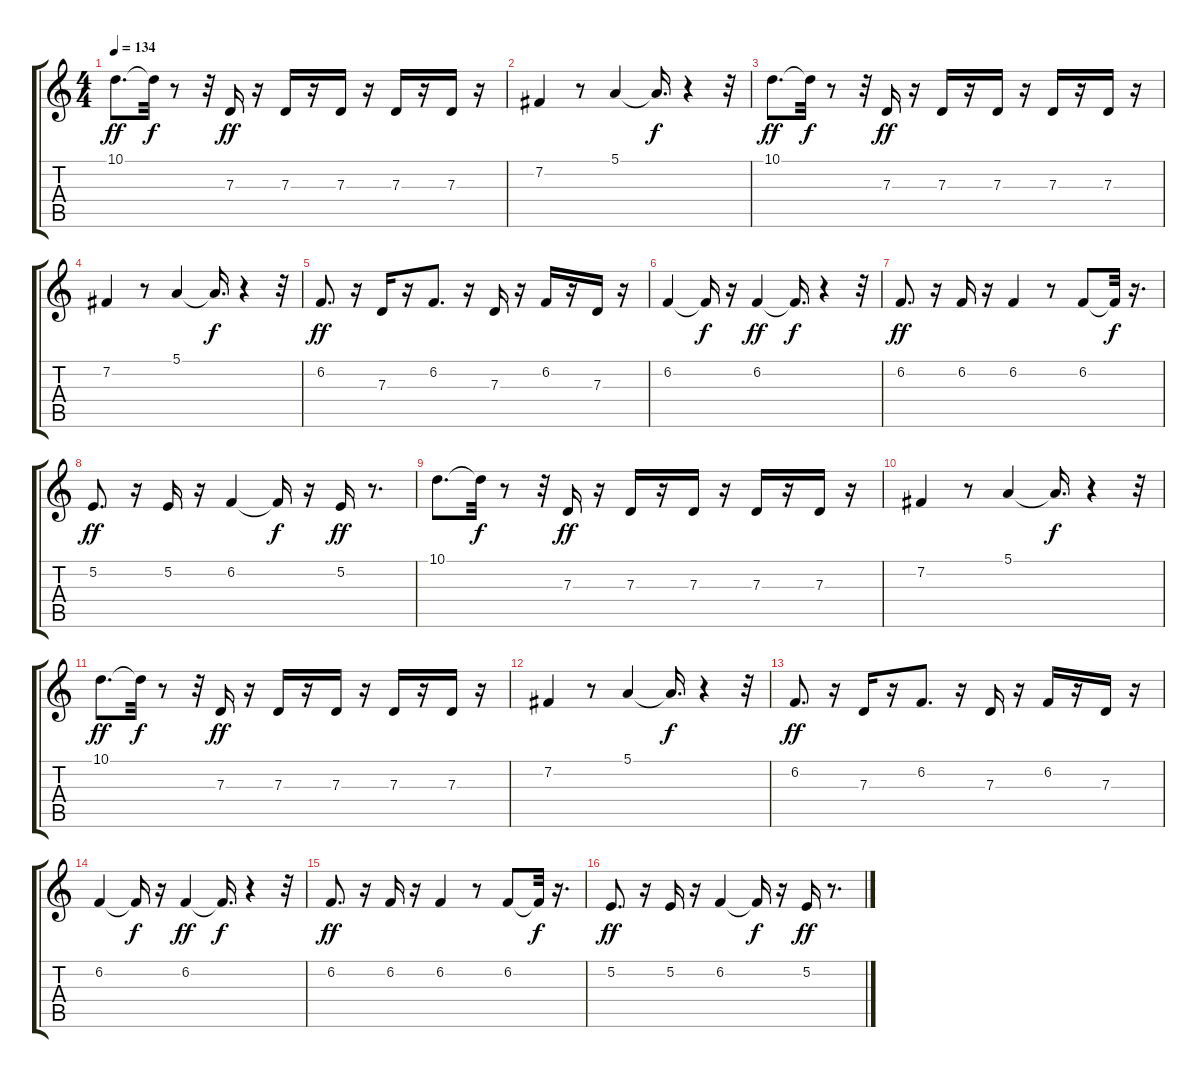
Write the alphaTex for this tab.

\track "" {instrument harmonica}
\staff {score tabs}
\tuning (E4 B3 G3 D3 A2 E2) {hide}
\ts (4 4)
\tempo 134
\clef g2
\ks c
10.1.8{d dy ff} 10.1{t}.32{dy f} r.8 r.32 7.3.16{dy ff} r.16 7.3.16 r.16 7.3.16 r.16 7.3.16 r.16 7.3.16 r.16 |
7.2.4 r.8 5.1.4 5.1{t}.16{d dy f} r.4 r.32 |
10.1.8{d dy ff} 10.1{t}.32{dy f} r.8 r.32 7.3.16{dy ff} r.16 7.3.16 r.16 7.3.16 r.16 7.3.16 r.16 7.3.16 r.16 |
7.2.4 r.8 5.1.4 5.1{t}.16{d dy f} r.4 r.32 |
6.2.8{d dy ff} r.16 7.3.16 r.16 6.2.8{d} r.16 7.3.16 r.16 6.2.16 r.16 7.3.16 r.16 |
6.2.4 6.2{t}.16{dy f} r.16 6.2.4{dy ff} 6.2{t}.16{d dy f} r.4 r.32 |
6.2.8{d dy ff} r.16 6.2.16 r.16 6.2.4 r.8 6.2.8 6.2{t}.32{dy f} r.16{d} |
5.2.8{d dy ff} r.16 5.2.16 r.16 6.2.4 6.2{t}.16{dy f} r.16 5.2.16{dy ff} r.8{d} |
10.1.8{d} 10.1{t}.32{dy f} r.8 r.32 7.3.16{dy ff} r.16 7.3.16 r.16 7.3.16 r.16 7.3.16 r.16 7.3.16 r.16 |
7.2.4 r.8 5.1.4 5.1{t}.16{d dy f} r.4 r.32 |
10.1.8{d dy ff} 10.1{t}.32{dy f} r.8 r.32 7.3.16{dy ff} r.16 7.3.16 r.16 7.3.16 r.16 7.3.16 r.16 7.3.16 r.16 |
7.2.4 r.8 5.1.4 5.1{t}.16{d dy f} r.4 r.32 |
6.2.8{d dy ff} r.16 7.3.16 r.16 6.2.8{d} r.16 7.3.16 r.16 6.2.16 r.16 7.3.16 r.16 |
6.2.4 6.2{t}.16{dy f} r.16 6.2.4{dy ff} 6.2{t}.16{d dy f} r.4 r.32 |
6.2.8{d dy ff} r.16 6.2.16 r.16 6.2.4 r.8 6.2.8 6.2{t}.32{dy f} r.16{d} |
5.2.8{d dy ff} r.16 5.2.16 r.16 6.2.4 6.2{t}.16{dy f} r.16 5.2.16{dy ff} r.8{d}
